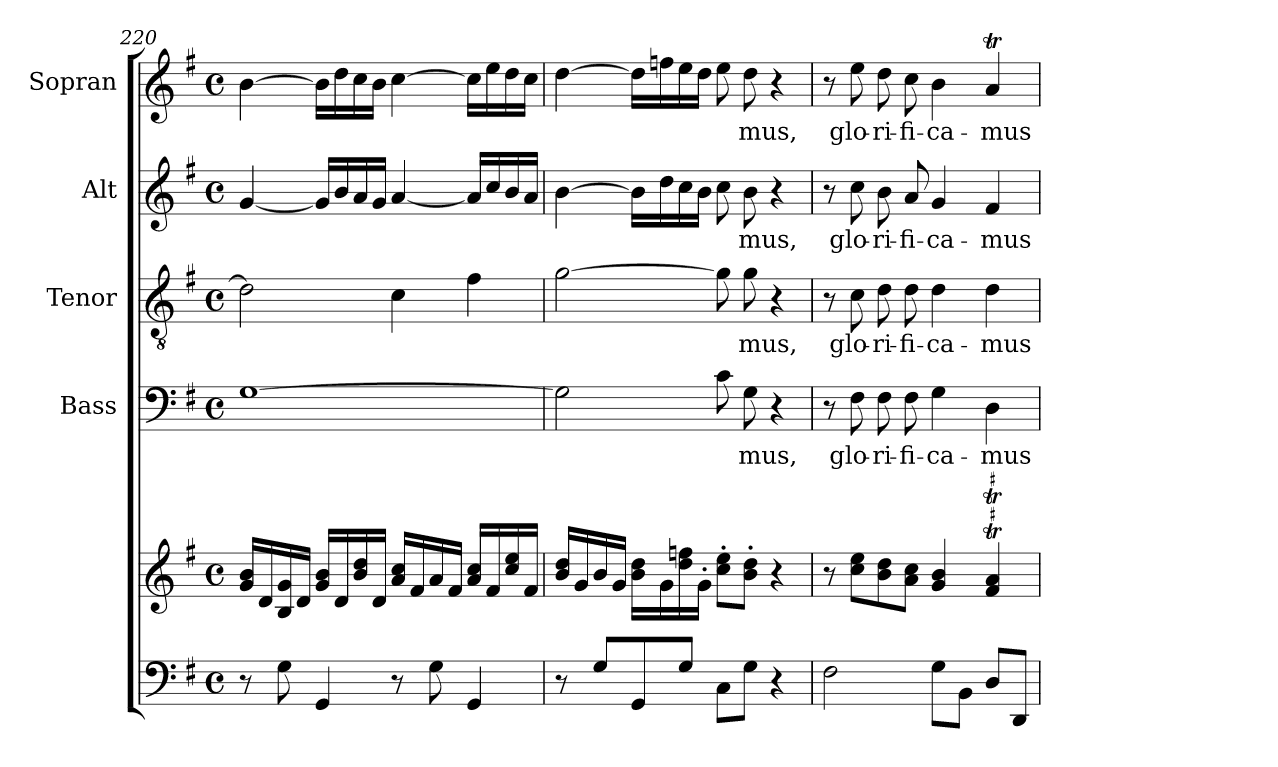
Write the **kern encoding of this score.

**kern	**kern	**kern	**text	**kern	**text	**kern	**text	**kern	**text
*part5	*part5	*part4	*part4	*part3	*part3	*part2	*part2	*part1	*part1
*staff6	*staff5	*staff4	*staff4	*staff3	*staff3	*staff2	*staff2	*staff1	*staff1
*	*	*I"Bass	*	*I"Tenor	*	*I"Alt	*	*I"Sopran	*
*	*	*I'B.	*	*I'T.	*	*I'A.	*	*I'S.	*
*clefF4	*clefG2	*clefF4	*	*clefGv2	*	*clefG2	*	*clefG2	*
*k[f#]	*k[f#]	*k[f#]	*	*k[f#]	*	*k[f#]	*	*k[f#]	*
*G:	*G:	*G:	*	*G:	*	*G:	*	*G:	*
*M4/4	*M4/4	*M4/4	*	*M4/4	*	*M4/4	*	*M4/4	*
*met(c)	*met(c)	*met(c)	*	*met(c)	*	*met(c)	*	*met(c)	*
=220	=220	=220	=220	=220	=220	=220	=220	=220	=220
8r	16g/ 16b/LL	[1G	.	2d\]	.	[4g/	.	[4b\	.
.	16d/	.	.	.	.	.	.	.	.
8G\	16B/ 16g/	.	.	.	.	.	.	.	.
.	16d/JJ	.	.	.	.	.	.	.	.
4GG/	16g/ 16b/LL	.	.	.	.	16g/LL]	.	16b\LL]	.
.	16d/	.	.	.	.	16b/	.	16dd\	.
.	16b/ 16dd/	.	.	.	.	16a/	.	16cc\	.
.	16d/JJ	.	.	.	.	16g/JJ	.	16b\JJ	.
8r	16a/ 16cc/LL	.	.	4c\	.	[4a/	.	[4cc\	.
.	16f#/	.	.	.	.	.	.	.	.
8G\	16a/	.	.	.	.	.	.	.	.
.	16f#/JJ	.	.	.	.	.	.	.	.
4GG/	16a/ 16cc/LL	.	.	4f#\	.	16a/LL]	.	16cc\LL]	.
.	16f#/	.	.	.	.	16cc/	.	16ee\	.
.	16cc/ 16ee/	.	.	.	.	16b/	.	16dd\	.
.	16f#/JJ	.	.	.	.	16a/JJ	.	16cc\JJ	.
!!LO:PB:g=z
=221	=221	=221	=221	=221	=221	=221	=221	=221	=221
8r	16b/ 16dd/LL	2G\]	.	[2g\	.	[4b\	.	[4dd\	.
.	16g/	.	.	.	.	.	.	.	.
8G/L	16b/	.	.	.	.	.	.	.	.
.	16g/JJ	.	.	.	.	.	.	.	.
8GG/	16b\ 16dd\LL	.	.	.	.	16b\LL]	.	16dd\LL]	.
.	16g\	.	.	.	.	16dd\	.	16ffn\	.
8G/J	16dd\ 16ffn\	.	.	.	.	16cc\	.	16ee\	.
.	16g'>\JJ	.	.	.	.	16b\JJ	.	16dd\JJ	.
8C\L	8cc\'> 8ee\'>L	8c\	.	8g\]	.	8cc\	.	8ee\	.
!	!	!	!LO:LY:b	!	!LO:LY:b	!	!LO:LY:b	!	!LO:LY:b
8G\J	8b\'> 8dd\'>J	8G\	-mus,	8g\	-mus,	8b\	-mus,	8dd\	-mus,
4r	4r	4r	.	4r	.	4r	.	4r	.
=222	=222	=222	=222	=222	=222	=222	=222	=222	=222
2F#\	8r	8r	.	8r	.	8r	.	8r	.
!	!	!	!LO:LY:b	!	!LO:LY:b	!	!LO:LY:b	!	!LO:LY:b
.	8cc\ 8ee\L	8F#\	glo-	8c\	glo-	8cc\	glo-	8ee\	glo-
!	!	!	!LO:LY:b	!	!LO:LY:b	!	!LO:LY:b	!	!LO:LY:b
.	8b\ 8dd\	8F#\	-ri-	8d\	-ri-	8b\	-ri-	8dd\	-ri-
!	!	!	!LO:LY:b	!	!LO:LY:b	!	!LO:LY:b	!	!LO:LY:b
.	8a\ 8cc\J	8F#\	-fi-	8d\	-fi-	8a/	-fi-	8cc\	-fi-
!	!	!	!LO:LY:b	!	!LO:LY:b	!	!LO:LY:b	!	!LO:LY:b
8G\L	4g/ 4b/	4G\	-ca-	4d\	-ca-	4g/	-ca-	4b\	-ca-
8BB\J	.	.	.	.	.	.	.	.	.
!	!	!	!LO:LY:b	!	!LO:LY:b	!	!LO:LY:b	!	!LO:LY:b
8D/L	4f#/T 4a/T	4D\	-mus	4d\	-mus	4f#/	-mus	4aT/	-mus
8DD/J	.	.	.	.	.	.	.	.	.
=	=	=	=	=	=	=	=	=	=
*-	*-	*-	*-	*-	*-	*-	*-	*-	*-
